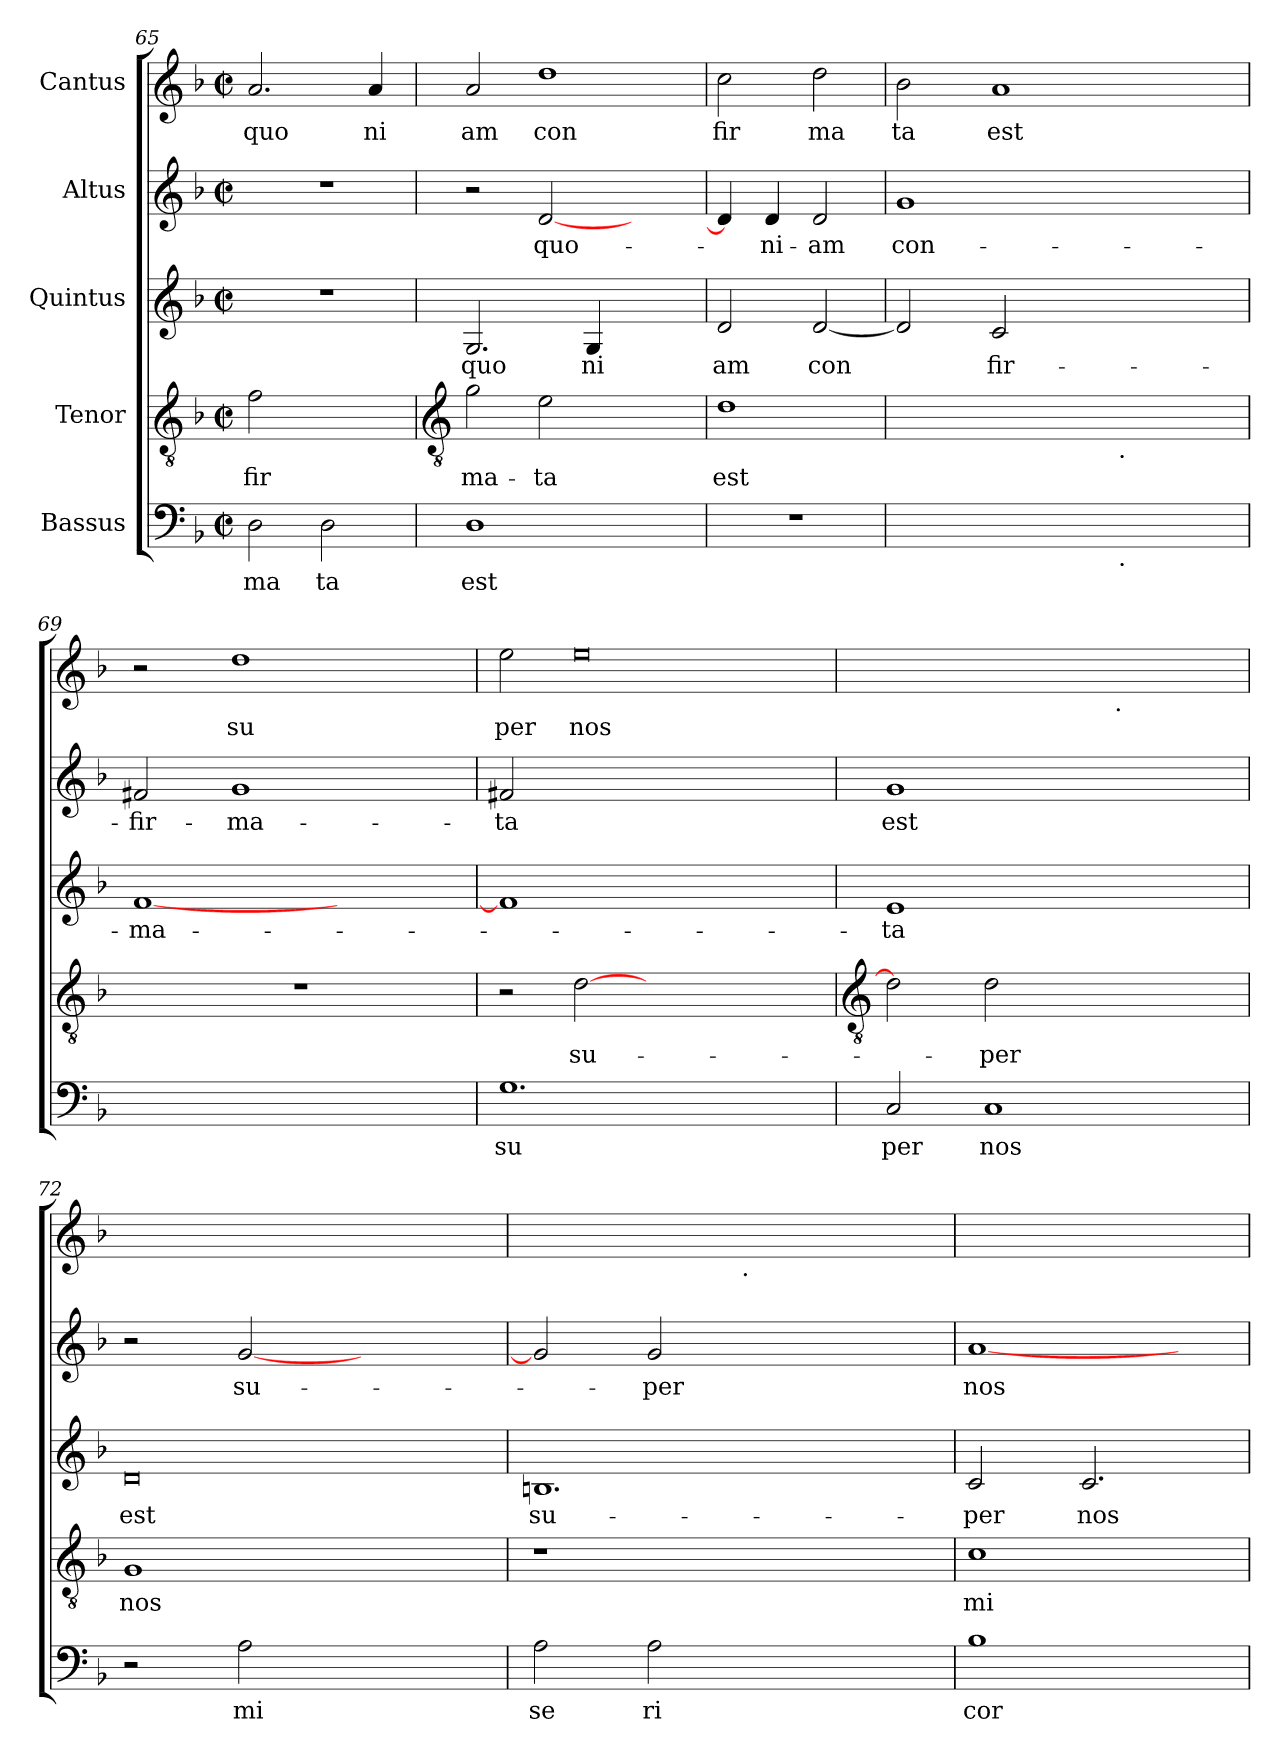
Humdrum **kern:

**kern	**text	**kern	**text	**kern	**text	**kern	**text	**kern	**text
*part5	*part5	*part4	*part4	*part3	*part3	*part2	*part2	*part1	*part1
*staff5	*staff5	*staff4	*staff4	*staff3	*staff3	*staff2	*staff2	*staff1	*staff1
*I"Bassus	*	*I"Tenor	*	*I"Quintus	*	*I"Altus	*	*I"Cantus	*
!!LO:LB:g=z
*clefF4	*	*clefGv2	*	*clefG2	*	*clefG2	*	*clefG2	*
*k[b-]	*	*k[b-]	*	*k[b-]	*	*k[b-]	*	*k[b-]	*
*F:	*	*F:	*	*F:	*	*F:	*	*F:	*
*M2/2	*	*M2/2	*	*M2/2	*	*M2/2	*	*M2/2	*
*met(c|)	*	*met(c|)	*	*met(c|)	*	*met(c|)	*	*met(c|)	*
=65	=65	=65	=65	=65	=65	=65	=65	=65	=65
!	!LO:LY:b	!	!LO:LY:b	!	!	!	!	!	!LO:LY:b
2D\	ma	2f\	fir	1r	.	1r	.	2.a/	quo
!	!LO:LY:b	!	!	!	!	!	!	!	!
2D\	ta	2ryy	.	.	.	.	.	.	.
!	!	!	!	!	!	!	!	!	!LO:LY:b
.	.	.	.	.	.	.	.	4a/	ni
!!LO:LB:g=z
=66	=66	=66	=66	=66	=66	=66	=66	=66	=66
*	*	*clefGv2	*	*	*	*	*	*	*
!	!LO:LY:b	!	!LO:LY:b	!	!LO:LY:b	!	!	!	!LO:LY:b
1D	est	2g\	ma-	2.G/	quo	2r	.	2a/	am
!	!	!	!LO:LY:b	!	!	!	!LO:LY:b	!	!LO:LY:b
.	.	2e\	-ta	.	.	[2d/	quo-	1dd	con
!	!	!	!	!	!LO:LY:b	!	!	!	!
.	.	.	.	4G/	ni	.	.	.	.
2ryy	.	2ryy	.	2ryy	.	2ryy	.	.	.
=67	=67	=67	=67	=67	=67	=67	=67	=67	=67
!	!	!	!LO:LY:b	!	!LO:LY:b	!	!	!	!LO:LY:b
1r	.	1d	est	2d/	am	4d/]	.	2cc\	fir
!	!	!	!	!	!	!	!LO:LY:b	!	!
.	.	.	.	.	.	4d/	-ni-	.	.
!	!	!	!	!	!LO:LY:b	!	!LO:LY:b	!	!LO:LY:b
.	.	.	.	[2d/	con	2d/	-am	2dd\	ma
!!LO:LB:g=z
=68	=68	=68	=68	=68	=68	=68	=68	=68	=68
!	!	!	!	!	!	!	!LO:LY:b	!	!LO:LY:b
4ryy	.	4ryy	.	2d/]	.	1g	con-	2b-\	ta
4ryy	.	4ryy	.	.	.	.	.	.	.
!	!	!	!	!	!LO:LY:b	!	!	!	!LO:LY:b
4ryy	.	4ryy	.	2c/	fir-	.	.	1a	est
32ryy	.	32ryy	.	.	.	.	.	.	.
32ryy	.	32ryy	.	.	.	.	.	.	.
32ryy	.	32ryy	.	.	.	.	.	.	.
32ryy	.	32ryy	.	.	.	.	.	.	.
32ryy	.	32ryy	.	.	.	.	.	.	.
32ryy	.	32ryy	.	.	.	.	.	.	.
!	!	!LO:TX:b:t=.	!	!	!	!	!	!	!
!LO:TX:b:t=.	!	!	!	!	!	!	!	!	!
32ryy	.	32ryy	.	.	.	.	.	.	.
4ryy	.	4ryy	.	.	.	.	.	.	.
.	.	.	.	2ryy	.	2ryy	.	.	.
4ryy	.	4ryy	.	.	.	.	.	.	.
32ryy	.	32ryy	.	.	.	.	.	.	.
!!LO:LB:g=z
=69	=69	=69	=69	=69	=69	=69	=69	=69	=69
!	!	!	!	!	!LO:LY:b	!	!LO:LY:b	!	!
4ryy	.	4ryy	.	[1f	-ma-	2f#X/	-fir-	2r	.
4ryy	.	4ryy	.	.	.	.	.	.	.
!	!	!	!	!	!	!	!LO:LY:b	!	!LO:LY:b
4ryy	.	4ryy	.	.	.	1g	-ma-	1dd	su
32ryy	.	32ryy	.	.	.	.	.	.	.
1ryy	.	1r	.	.	.	.	.	.	.
.	.	.	.	2ryy	.	.	.	.	.
.	.	.	.	4ryy	.	4ryy	.	4ryy	.
.	.	.	.	32ryy	.	32ryy	.	32ryy	.
!!LO:LB:g=z
=70	=70	=70	=70	=70	=70	=70	=70	=70	=70
!	!LO:LY:b	!	!	!	!	!	!LO:LY:b	!	!LO:LY:b
1.G	su	2r	.	1f]	.	2f#X/	-ta	2ee\	per
!	!	!	!LO:LY:b	!	!	!	!	!	!LO:LY:b
.	.	[2d\	su-	.	.	0ryy	.	0ee	nos
.	.	1.ryy	.	1.ryy	.	.	.	.	.
1ryy	.	.	.	.	.	.	.	.	.
!!LO:LB:g=z
=71	=71	=71	=71	=71	=71	=71	=71	=71	=71
*	*	*clefGv2	*	*	*	*	*	*	*
!	!LO:LY:b	!	!	!	!LO:LY:b	!	!LO:LY:b	!	!
2C/	per	2d\]	.	1e	-ta	1g	est	4ryy	.
.	.	.	.	.	.	.	.	4ryy	.
!	!LO:LY:b	!	!LO:LY:b	!	!	!	!	!	!
1C	nos	2d\	-per	.	.	.	.	4ryy	.
.	.	.	.	.	.	.	.	32ryy	.
.	.	.	.	.	.	.	.	32ryy	.
.	.	.	.	.	.	.	.	32ryy	.
.	.	.	.	.	.	.	.	32ryy	.
.	.	.	.	.	.	.	.	32ryy	.
.	.	.	.	.	.	.	.	32ryy	.
!	!	!	!	!	!	!	!	!LO:TX:b:t=.	!
.	.	.	.	.	.	.	.	32ryy	.
.	.	.	.	.	.	.	.	4ryy	.
.	.	2ryy	.	2ryy	.	2ryy	.	.	.
.	.	.	.	.	.	.	.	4ryy	.
.	.	.	.	.	.	.	.	32ryy	.
=72	=72	=72	=72	=72	=72	=72	=72	=72	=72
!	!	!	!LO:LY:b	!	!LO:LY:b	!	!	!	!
2r	.	1G	nos	0d	est	2r	.	4ryy	.
.	.	.	.	.	.	.	.	4ryy	.
!	!LO:LY:b	!	!	!	!	!	!LO:LY:b	!	!
2A\	mi	.	.	.	.	[2g/	su-	4ryy	.
.	.	.	.	.	.	.	.	32ryy	.
.	.	.	.	.	.	.	.	4ryy	.
1ryy	.	1ryy	.	.	.	1ryy	.	.	.
.	.	.	.	.	.	.	.	32%31ryy	.
!!LO:LB:g=z
=73	=73	=73	=73	=73	=73	=73	=73	=73	=73
!	!LO:LY:b	!	!	!	!LO:LY:b	!	!	!	!
2A\	se	1r	.	1.Bn	su-	2g/]	.	4ryy	.
.	.	.	.	.	.	.	.	4ryy	.
!	!LO:LY:b	!	!	!	!	!	!LO:LY:b	!	!
2A\	ri	.	.	.	.	2g/	-per	32ryy	.
.	.	.	.	.	.	.	.	32ryy	.
.	.	.	.	.	.	.	.	32ryy	.
.	.	.	.	.	.	.	.	32ryy	.
.	.	.	.	.	.	.	.	32ryy	.
.	.	.	.	.	.	.	.	32ryy	.
!	!	!	!	!	!	!	!	!LO:TX:b:t=.	!
.	.	.	.	.	.	.	.	32ryy	.
.	.	.	.	.	.	.	.	4ryy	.
.	.	.	.	.	.	.	.	4ryy	.
2ryy	.	2ryy	.	.	.	2ryy	.	.	.
.	.	.	.	.	.	.	.	4ryy	.
.	.	.	.	.	.	.	.	32ryy	.
=74	=74	=74	=74	=74	=74	=74	=74	=74	=74
!	!LO:LY:b	!	!LO:LY:b	!	!LO:LY:b	!	!LO:LY:b	!	!
1B-	cor	1c	mi-	2c/	-per	[1a	nos	4ryy	.
.	.	.	.	.	.	.	.	4ryy	.
!	!	!	!	!	!LO:LY:b	!	!	!	!
.	.	.	.	2.c/	nos	.	.	32ryy	.
.	.	.	.	.	.	.	.	2ryy	.
4ryy	.	4ryy	.	.	.	4ryy	.	.	.
.	.	.	.	.	.	.	.	8..ryy	.
=	=	=	=	=	=	=	=	=	=
*-	*-	*-	*-	*-	*-	*-	*-	*-	*-
